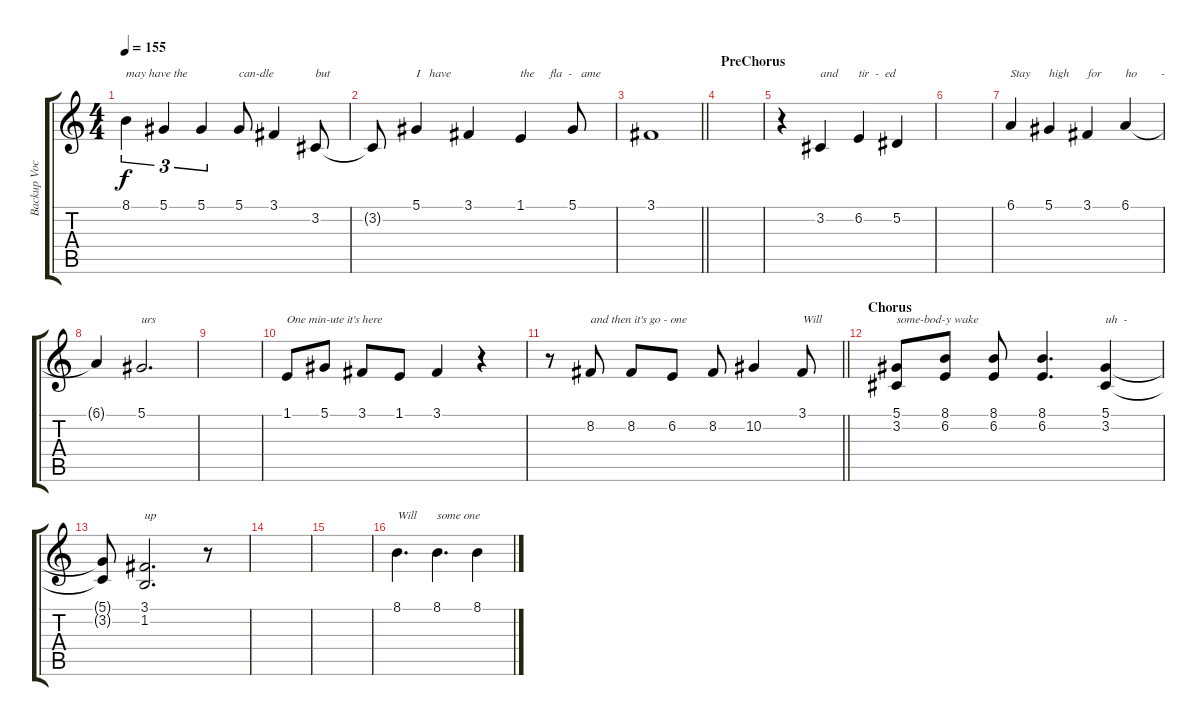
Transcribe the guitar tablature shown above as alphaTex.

\track ("Backup Vocals (Justin or Pat)" "Backup Voc") {instrument synthvoice}
\staff {score tabs}
\tuning (Eb4 Bb3 Gb3 Db3 Ab2 Eb2) {hide}
\ts (4 4)
\tempo 155
\clef g2
\ks c
8.1.4{tu (3 2) txt "may have the" dy f} 5.1.4{tu (3 2)} 5.1.4{tu (3 2)} 5.1.8{txt "can-dle"} 3.1.4 3.2.8{txt "but"} |
3.2{t}.8 5.1.4{txt "I   have"} 3.1.4 1.1.4{txt "the     fla  -   ame"} 5.1.8 |
\barLineRight lightlight
3.1.1 |
\section ("" "PreChorus")
|
r.4 3.2.4{txt "and"} 6.2.4{txt "tir  -  ed"} 5.2.4 |
|
6.1.4{txt "Stay"} 5.1.4{txt "high"} 3.1.4{txt "for"} 6.1.4{txt "ho        -"} |
6.1{t}.4 5.1.2{d txt "urs"} |
|
1.1.8{txt "One min-ute it's here"} 5.1.8 3.1.8 1.1.8 3.1.4 r.4 |
\barLineRight lightlight
r.8 8.2.8{txt "and then it's go - one"} 8.2.8 6.2.8 8.2.8 10.2.4 3.1.8{txt "Will"} |
\section ("" "Chorus")
(5.1 3.2).8{txt "some-bod-y wake"} (8.1 6.2).8 (8.1 6.2).8 (8.1 6.2).4{d} (5.1 3.2).4{txt "uh  -"} |
(5.1{t} 3.2{t}).8 (3.1 1.2).2{d txt "up"} r.8 |
|
|
8.1.4{d txt "Will"} 8.1.4{d txt "some one"} 8.1.4
